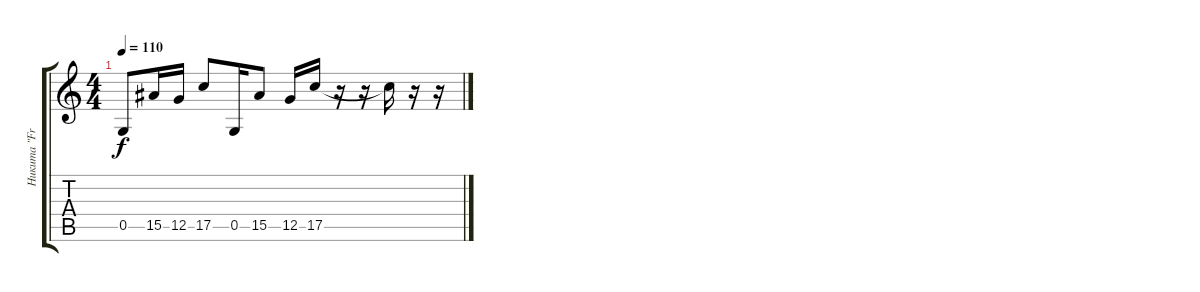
\track ("Никита \"FreeZman\" Борисов" "Никита \"Fr") {instrument distortionguitar}
\staff {score tabs}
\tuning (D4 A3 F3 C3 G2 C2) {hide}
\ts (4 4)
\tempo 110
\clef g2
\ks c
0.5.8{dy f} 15.5.16 12.5.16 17.5.8 0.5.16 15.5.8 12.5.16 17.5.16 r.16 r.16 17.5{t}.16 r.16 r.16
